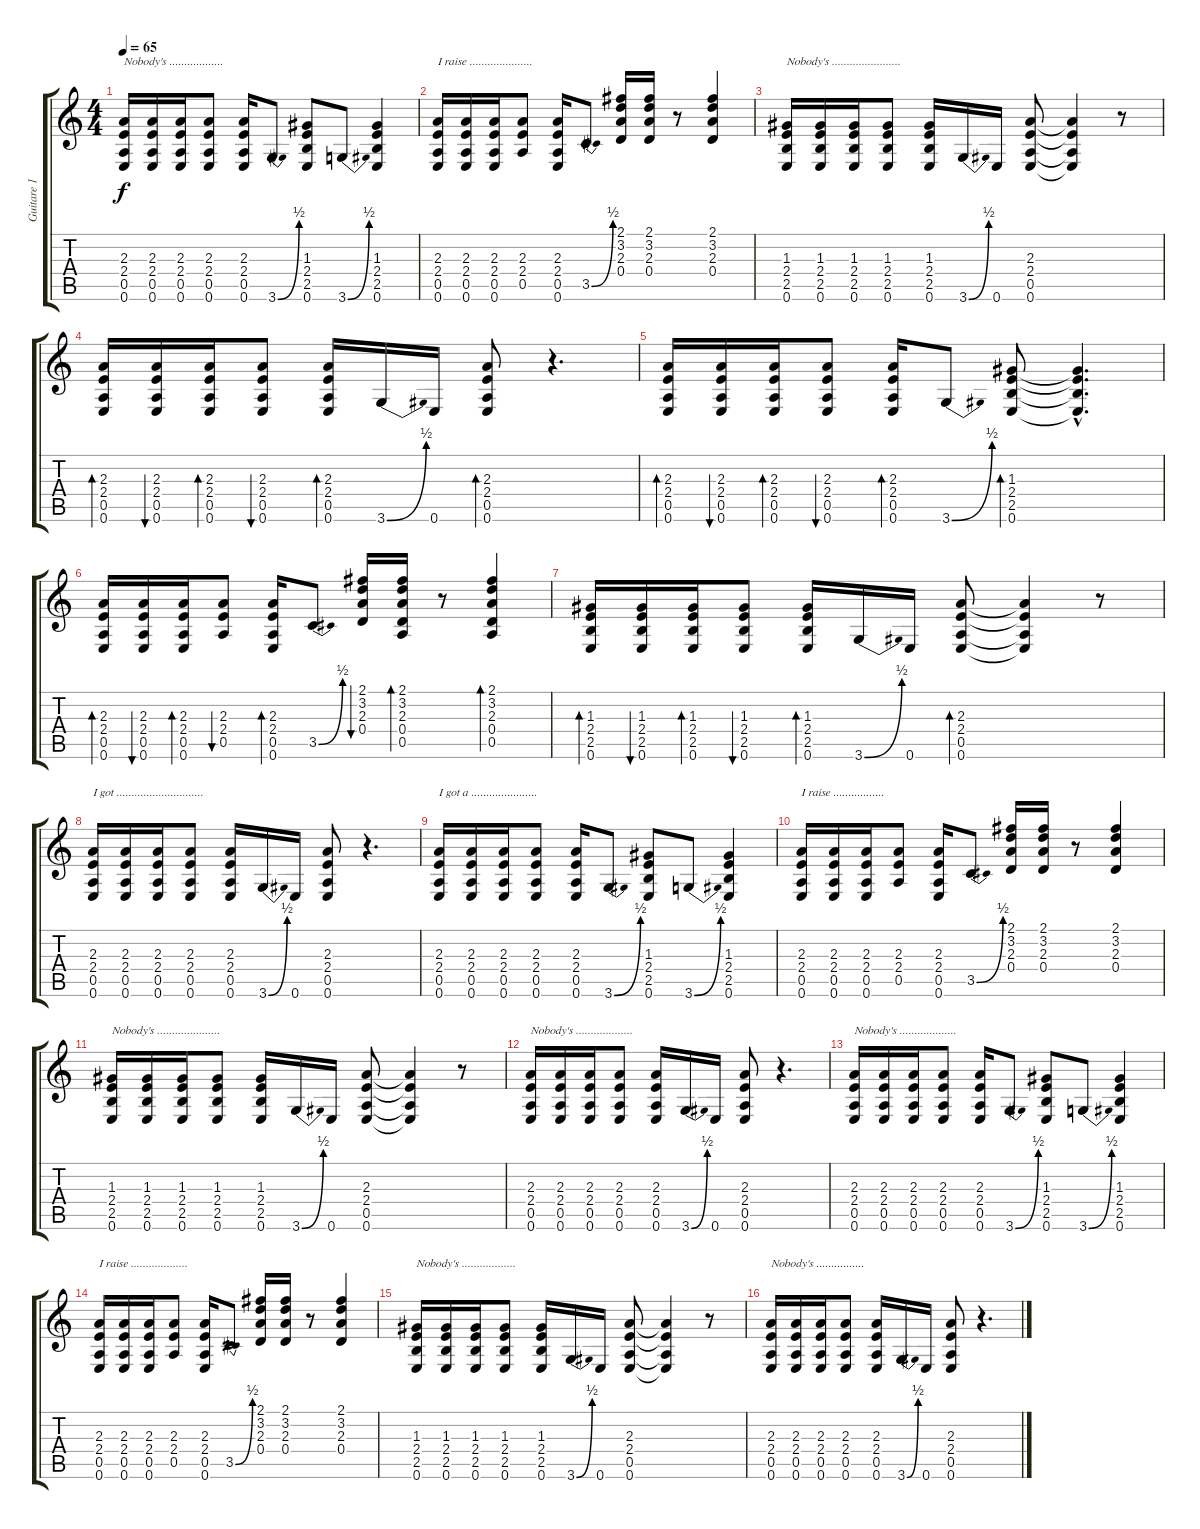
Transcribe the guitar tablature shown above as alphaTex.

\track ("Guitare 1" "Guitare 1") {instrument acousticguitarsteel}
\staff {score tabs}
\tuning (E4 B3 G3 D3 A2 E2) {hide}
\ts (4 4)
\tempo 65
\clef g2
\ks c
(2.3 2.4 0.5 0.6).16{txt "Nobody's .................." dy f} (2.3 2.4 0.5 0.6).16 (2.3 2.4 0.5 0.6).16 (2.3 2.4 0.5 0.6).8 (2.3 2.4 0.5 0.6).16 3.6{be (bend 0 0 60 2)}.8 (1.3 2.4 2.5 0.6).8 3.6{be (bend 0 0 60 2)}.8 (1.3 2.4 2.5 0.6).4 |
(2.3 2.4 0.5 0.6).16{txt "I raise ....................."} (2.3 2.4 0.5 0.6).16 (2.3 2.4 0.5 0.6).16 (2.3 2.4 0.5).8 (2.3 2.4 0.5 0.6).16 3.5{be (bend 0 0 60 2)}.8 (2.1 3.2 2.3 0.4).16 (2.1 3.2 2.3 0.4).16 r.8 (2.1 3.2 2.3 0.4).4 |
(1.3 2.4 2.5 0.6).16{txt "Nobody's ......................."} (1.3 2.4 2.5 0.6).16 (1.3 2.4 2.5 0.6).16 (1.3 2.4 2.5 0.6).8 (1.3 2.4 2.5 0.6).16 3.6{be (bend 0 0 60 2)}.16 0.6.16 (2.3 2.4 0.5 0.6).8 (2.3{t} 2.4{t} 0.5{t} 0.6{t}).4 r.8 |
(2.3 2.4 0.5 0.6).16{bd 60} (2.3 2.4 0.5 0.6).16{bu 60} (2.3 2.4 0.5 0.6).16{bd 60} (2.3 2.4 0.5 0.6).8{bu 60} (2.3 2.4 0.5 0.6).16{bd 60} 3.6{be (bend 0 0 60 2)}.16 0.6.16 (2.3 2.4 0.5 0.6).8{bd 60} r.4{d} |
(2.3 2.4 0.5 0.6).16{bd 60} (2.3 2.4 0.5 0.6).16{bu 60} (2.3 2.4 0.5 0.6).16{bd 60} (2.3 2.4 0.5 0.6).8{bu 60} (2.3 2.4 0.5 0.6).16{bd 60} 3.6{be (bend 0 0 60 2)}.8 (1.3 2.4 2.5 0.6).8{bd 60} (1.3{hac t} 2.4{hac t} 2.5{hac t} 0.6{hac t}).4{d} |
(2.3 2.4 0.5 0.6).16{bd 60} (2.3 2.4 0.5 0.6).16{bu 60} (2.3 2.4 0.5 0.6).16{bd 60} (2.3 2.4 0.5).8{bu 60} (2.3 2.4 0.5 0.6).16{bd 60} 3.5{be (bend 0 0 60 2)}.8 (2.1 3.2 2.3 0.4).16{bu 60} (2.1 3.2 2.3 0.4 0.5).16{bd 60} r.8 (2.1 3.2 2.3 0.4 0.5).4{bd 60} |
(1.3 2.4 2.5 0.6).16{bd 60} (1.3 2.4 2.5 0.6).16{bu 60} (1.3 2.4 2.5 0.6).16{bd 60} (1.3 2.4 2.5 0.6).8{bu 60} (1.3 2.4 2.5 0.6).16{bd 60} 3.6{be (bend 0 0 60 2)}.16 0.6.16 (2.3 2.4 0.5 0.6).8{bd 60} (2.3{t} 2.4{t} 0.5{t} 0.6{t}).4 r.8 |
(2.3 2.4 0.5 0.6).16{txt "I got ............................."} (2.3 2.4 0.5 0.6).16 (2.3 2.4 0.5 0.6).16 (2.3 2.4 0.5 0.6).8 (2.3 2.4 0.5 0.6).16 3.6{be (bend 0 0 60 2)}.16 0.6.16 (2.3 2.4 0.5 0.6).8 r.4{d} |
(2.3 2.4 0.5 0.6).16{txt "I got a ......................"} (2.3 2.4 0.5 0.6).16 (2.3 2.4 0.5 0.6).16 (2.3 2.4 0.5 0.6).8 (2.3 2.4 0.5 0.6).16 3.6{be (bend 0 0 60 2)}.8 (1.3 2.4 2.5 0.6).8 3.6{be (bend 0 0 60 2)}.8 (1.3 2.4 2.5 0.6).4 |
(2.3 2.4 0.5 0.6).16{txt "I raise ................."} (2.3 2.4 0.5 0.6).16 (2.3 2.4 0.5 0.6).16 (2.3 2.4 0.5).8 (2.3 2.4 0.5 0.6).16 3.5{be (bend 0 0 60 2)}.8 (2.1 3.2 2.3 0.4).16 (2.1 3.2 2.3 0.4).16 r.8 (2.1 3.2 2.3 0.4).4 |
(1.3 2.4 2.5 0.6).16{txt "Nobody's ....................."} (1.3 2.4 2.5 0.6).16 (1.3 2.4 2.5 0.6).16 (1.3 2.4 2.5 0.6).8 (1.3 2.4 2.5 0.6).16 3.6{be (bend 0 0 60 2)}.16 0.6.16 (2.3 2.4 0.5 0.6).8 (2.3{t} 2.4{t} 0.5{t} 0.6{t}).4 r.8 |
(2.3 2.4 0.5 0.6).16{txt "Nobody's ..................."} (2.3 2.4 0.5 0.6).16 (2.3 2.4 0.5 0.6).16 (2.3 2.4 0.5 0.6).8 (2.3 2.4 0.5 0.6).16 3.6{be (bend 0 0 60 2)}.16 0.6.16 (2.3 2.4 0.5 0.6).8 r.4{d} |
(2.3 2.4 0.5 0.6).16{txt "Nobody's ..................."} (2.3 2.4 0.5 0.6).16 (2.3 2.4 0.5 0.6).16 (2.3 2.4 0.5 0.6).8 (2.3 2.4 0.5 0.6).16 3.6{be (bend 0 0 60 2)}.8 (1.3 2.4 2.5 0.6).8 3.6{be (bend 0 0 60 2)}.8 (1.3 2.4 2.5 0.6).4 |
(2.3 2.4 0.5 0.6).16{txt "I raise ..................."} (2.3 2.4 0.5 0.6).16 (2.3 2.4 0.5 0.6).16 (2.3 2.4 0.5).8 (2.3 2.4 0.5 0.6).16 3.5{be (bend 0 0 60 2)}.8 (2.1 3.2 2.3 0.4).16 (2.1 3.2 2.3 0.4).16 r.8 (2.1 3.2 2.3 0.4).4 |
(1.3 2.4 2.5 0.6).16{txt "Nobody's .................."} (1.3 2.4 2.5 0.6).16 (1.3 2.4 2.5 0.6).16 (1.3 2.4 2.5 0.6).8 (1.3 2.4 2.5 0.6).16 3.6{be (bend 0 0 60 2)}.16 0.6.16 (2.3 2.4 0.5 0.6).8 (2.3{t} 2.4{t} 0.5{t} 0.6{t}).4 r.8 |
(2.3 2.4 0.5 0.6).16{txt "Nobody's ................"} (2.3 2.4 0.5 0.6).16 (2.3 2.4 0.5 0.6).16 (2.3 2.4 0.5 0.6).8 (2.3 2.4 0.5 0.6).16 3.6{be (bend 0 0 60 2)}.16 0.6.16 (2.3 2.4 0.5 0.6).8 r.4{d}
